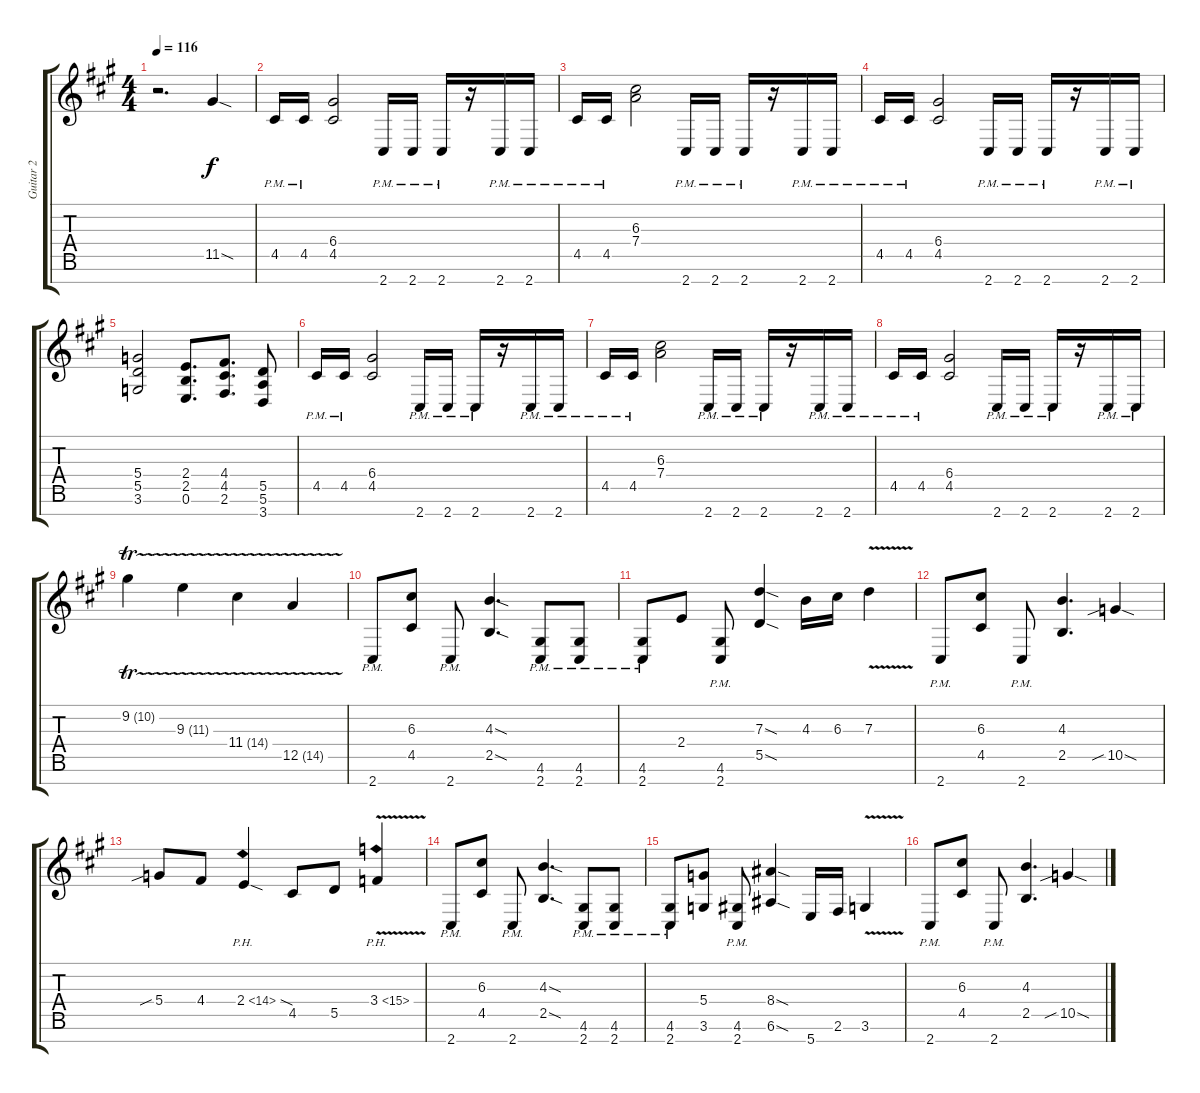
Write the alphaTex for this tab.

\track ("Guitar 2" "Guitar 2") {instrument distortionguitar}
\staff {score tabs}
\tuning (E4 B3 G3 D3 A2 E2 B1) {hide}
\ts (4 4)
\tempo 116
\clef g2
\ks a
r.2{d dy f instrument distortionguitar} 11.5{sod}.4 |
4.5{pm}.16 4.5{pm}.16 (6.4 4.5).2 2.7{pm}.16 2.7{pm}.16 2.7{pm}.16 r.16 2.7{pm}.16 2.7{pm}.16 |
4.5{pm}.16 4.5{pm}.16 (6.3 7.4).2 2.7{pm}.16 2.7{pm}.16 2.7{pm}.16 r.16 2.7{pm}.16 2.7{pm}.16 |
4.5{pm}.16 4.5{pm}.16 (6.4 4.5).2 2.7{pm}.16 2.7{pm}.16 2.7{pm}.16 r.16 2.7{pm}.16 2.7{pm}.16 |
(5.4 5.5 3.6).2 (2.4 2.5 0.6).8{d} (4.4 4.5 2.6).8{d} (5.5 5.6 3.7).8 |
4.5{pm}.16 4.5{pm}.16 (6.4 4.5).2 2.7{pm}.16 2.7{pm}.16 2.7{pm}.16 r.16 2.7{pm}.16 2.7{pm}.16 |
4.5{pm}.16 4.5{pm}.16 (6.3 7.4).2 2.7{pm}.16 2.7{pm}.16 2.7{pm}.16 r.16 2.7{pm}.16 2.7{pm}.16 |
4.5{pm}.16 4.5{pm}.16 (6.4 4.5).2 2.7{pm}.16 2.7{pm}.16 2.7{pm}.16 r.16 2.7{pm}.16 2.7{pm}.16 |
9.2{tr (10 32)}.4 9.3{tr (11 32)}.4 11.4{tr (14 32)}.4 12.5{tr (14 32)}.4 |
2.7{pm}.8 (6.3 4.5).8 2.7{pm}.8 (4.3{sod} 2.5{sod}).4{d} (4.6{pm} 2.7{pm}).8 (4.6{pm} 2.7{pm}).8 |
(4.6{pm} 2.7{pm}).8 2.4.8 (4.6{pm} 2.7{pm}).8 (7.3{sod} 5.5{sod}).4 4.3.16 6.3.16 7.3{v}.4 |
2.7{pm}.8 (6.3 4.5).8 2.7{pm}.8 (4.3 2.5).4{d} 10.5{sib sod}.4 |
5.4{sib}.8 4.4.8 2.4{ph 12 sod}.4 4.5.8 5.5.8 3.4{ph 12 v}.4 |
2.7{pm}.8 (6.3 4.5).8 2.7{pm}.8 (4.3{sod} 2.5{sod}).4{d} (4.6{pm} 2.7{pm}).8 (4.6{pm} 2.7{pm}).8 |
(4.6{pm} 2.7{pm}).8 (5.4 3.6).8 (4.6{pm} 2.7{pm}).8 (8.4{sod} 6.6{sod}).4 5.7.16 2.6.16 3.6{v}.4 |
2.7{pm}.8 (6.3 4.5).8 2.7{pm}.8 (4.3 2.5).4{d} 10.5{sib sod}.4
